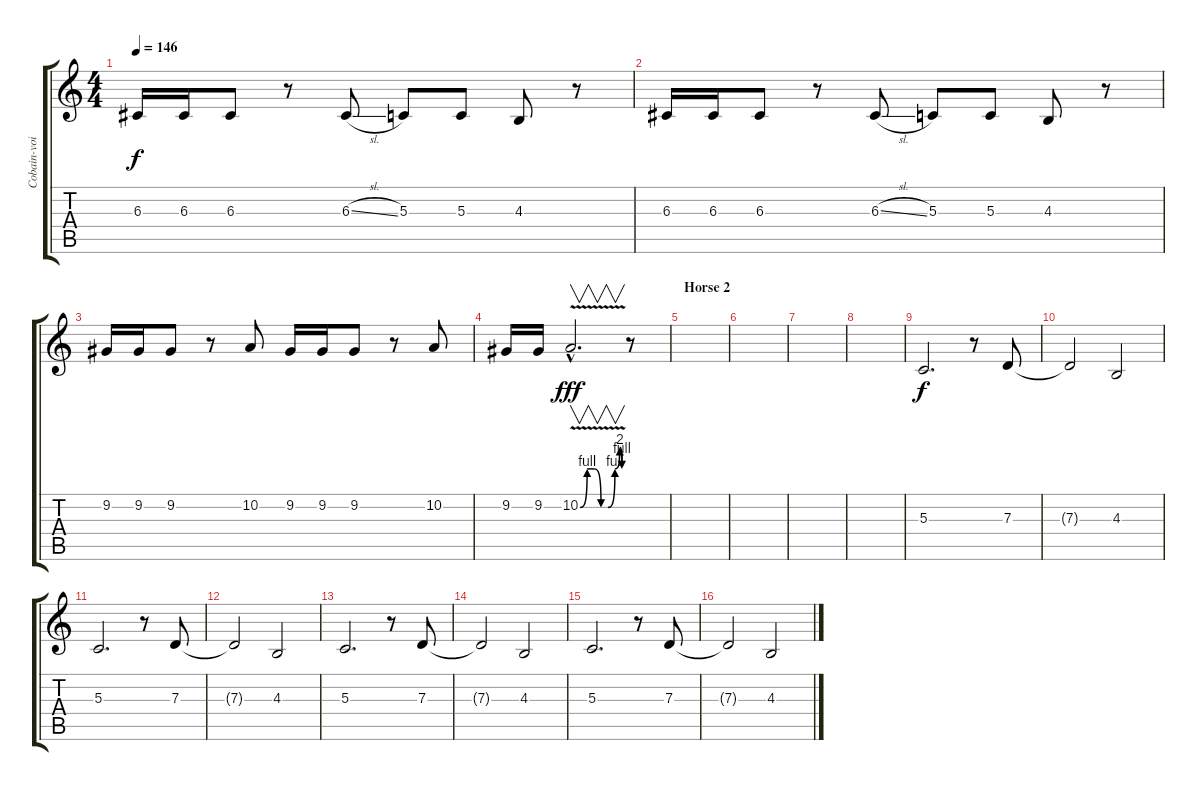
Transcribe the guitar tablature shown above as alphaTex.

\track ("Cobain-voice" "Cobain-voi") {instrument trumpet}
\staff {score tabs}
\tuning (E4 B3 G3 D3 A2 E2) {hide}
\ts (4 4)
\tempo 146
\clef g2
\ks c
6.3.16{dy f} 6.3.16 6.3.8 r.8 6.3{sl}.8 5.3.8 5.3.8 4.3.8 r.8 |
6.3.16 6.3.16 6.3.8 r.8 6.3{sl}.8 5.3.8 5.3.8 4.3.8 r.8 |
9.2.16 9.2.16 9.2.8 r.8 10.2.8 9.2.16 9.2.16 9.2.8 r.8 10.2.8 |
9.2.16 9.2.16 10.2{be (custom 0 0 10 4 20 4 30 0 40 0 50 4 57 8 60 4) v hac}.2{v d dy fff} r.8 |
\section ("" "Horse 2")
|
|
|
|
5.3.2{d dy f} r.8 7.3.8 |
7.3{t}.2 4.3.2 |
5.3.2{d} r.8 7.3.8 |
7.3{t}.2 4.3.2 |
5.3.2{d} r.8 7.3.8 |
7.3{t}.2 4.3.2 |
5.3.2{d} r.8 7.3.8 |
7.3{t}.2 4.3.2
